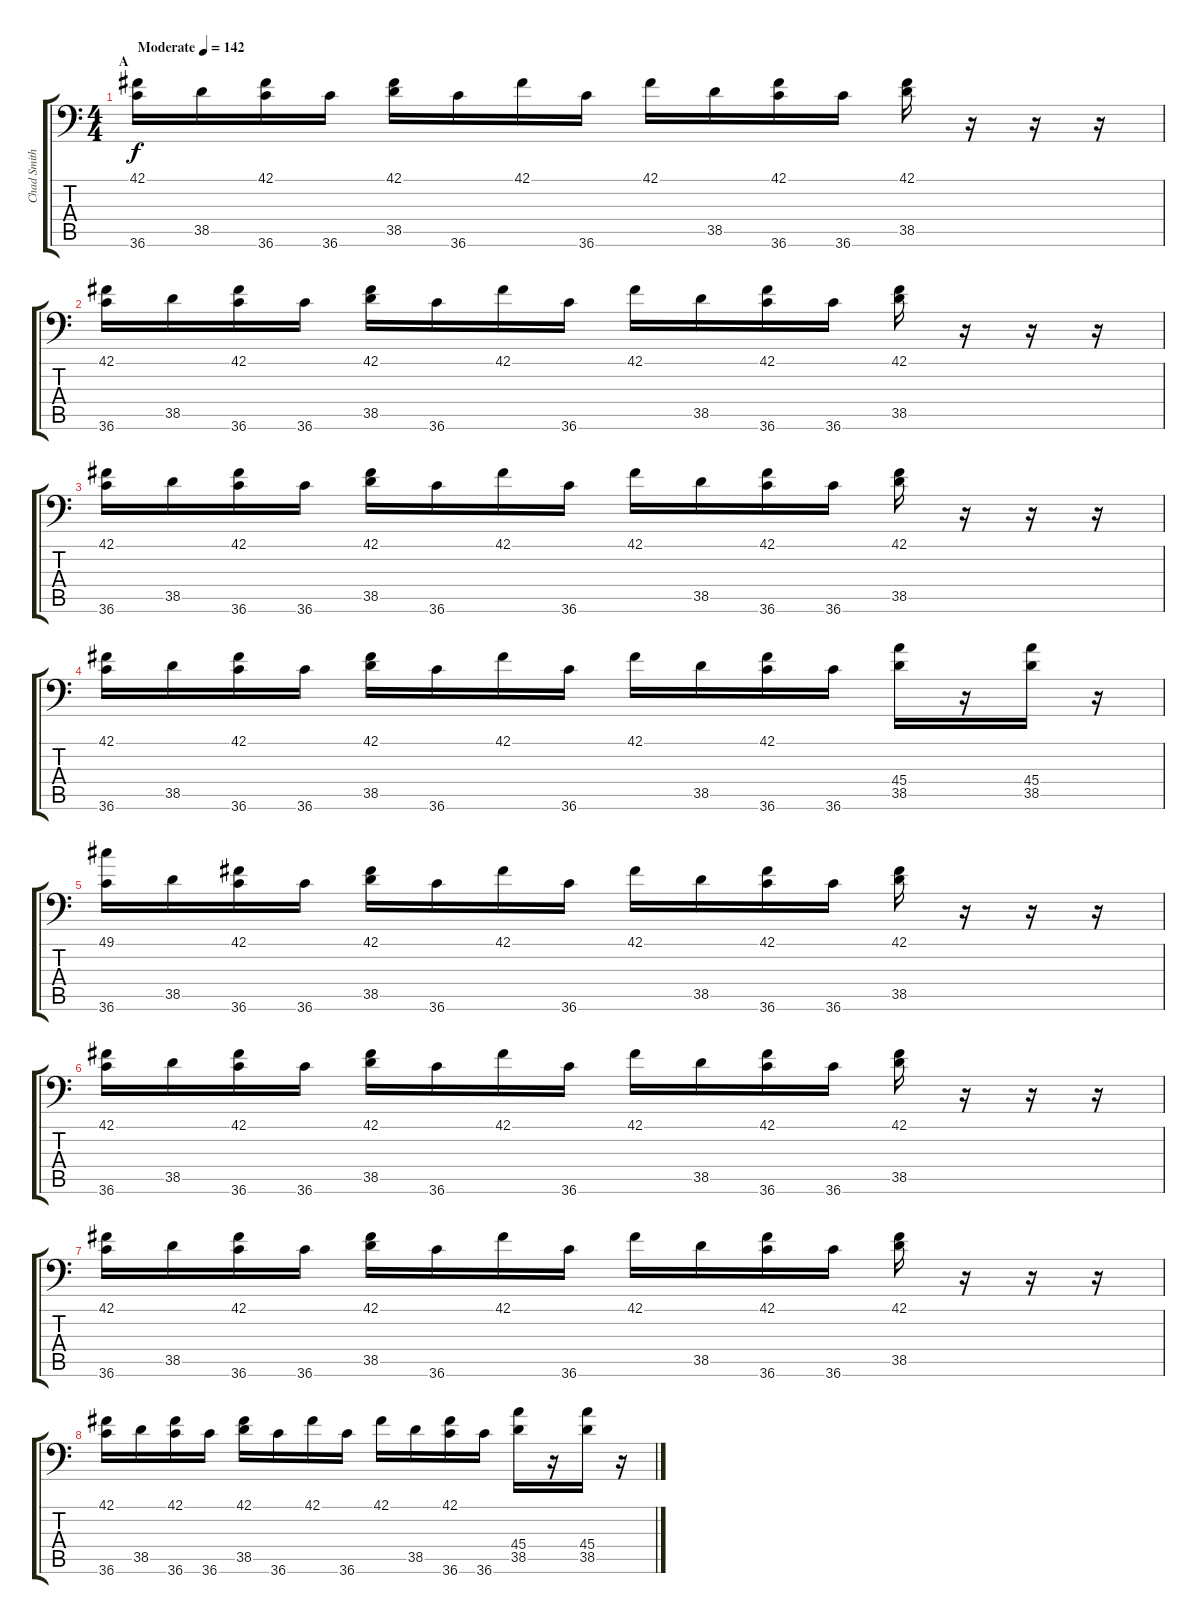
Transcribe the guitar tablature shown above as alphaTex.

\track ("Chad Smith" "Chad Smith") {instrument acousticgrandpiano}
\staff {score tabs}
\tuning (C-1 C-1 C-1 C-1 C-1 C-1) {hide}
\ts (4 4)
\section ("" "A")
\tempo (142 "Moderate")
\clef f4
\ks c
(42.1 36.6).16{dy f instrument acousticgrandpiano} 38.5.16 (42.1 36.6).16 36.6.16 (42.1 38.5).16 36.6.16 42.1.16 36.6.16 42.1.16 38.5.16 (42.1 36.6).16 36.6.16 (42.1 38.5).16 r.16 r.16 r.16 |
(42.1 36.6).16 38.5.16 (42.1 36.6).16 36.6.16 (42.1 38.5).16 36.6.16 42.1.16 36.6.16 42.1.16 38.5.16 (42.1 36.6).16 36.6.16 (42.1 38.5).16 r.16 r.16 r.16 |
(42.1 36.6).16 38.5.16 (42.1 36.6).16 36.6.16 (42.1 38.5).16 36.6.16 42.1.16 36.6.16 42.1.16 38.5.16 (42.1 36.6).16 36.6.16 (42.1 38.5).16 r.16 r.16 r.16 |
(42.1 36.6).16 38.5.16 (42.1 36.6).16 36.6.16 (42.1 38.5).16 36.6.16 42.1.16 36.6.16 42.1.16 38.5.16 (42.1 36.6).16 36.6.16 (45.4 38.5).16 r.16 (45.4 38.5).16 r.16 |
(49.1 36.6).16 38.5.16 (42.1 36.6).16 36.6.16 (42.1 38.5).16 36.6.16 42.1.16 36.6.16 42.1.16 38.5.16 (42.1 36.6).16 36.6.16 (42.1 38.5).16 r.16 r.16 r.16 |
(42.1 36.6).16 38.5.16 (42.1 36.6).16 36.6.16 (42.1 38.5).16 36.6.16 42.1.16 36.6.16 42.1.16 38.5.16 (42.1 36.6).16 36.6.16 (42.1 38.5).16 r.16 r.16 r.16 |
(42.1 36.6).16 38.5.16 (42.1 36.6).16 36.6.16 (42.1 38.5).16 36.6.16 42.1.16 36.6.16 42.1.16 38.5.16 (42.1 36.6).16 36.6.16 (42.1 38.5).16 r.16 r.16 r.16 |
(42.1 36.6).16 38.5.16 (42.1 36.6).16 36.6.16 (42.1 38.5).16 36.6.16 42.1.16 36.6.16 42.1.16 38.5.16 (42.1 36.6).16 36.6.16 (45.4 38.5).16 r.16 (45.4 38.5).16 r.16
